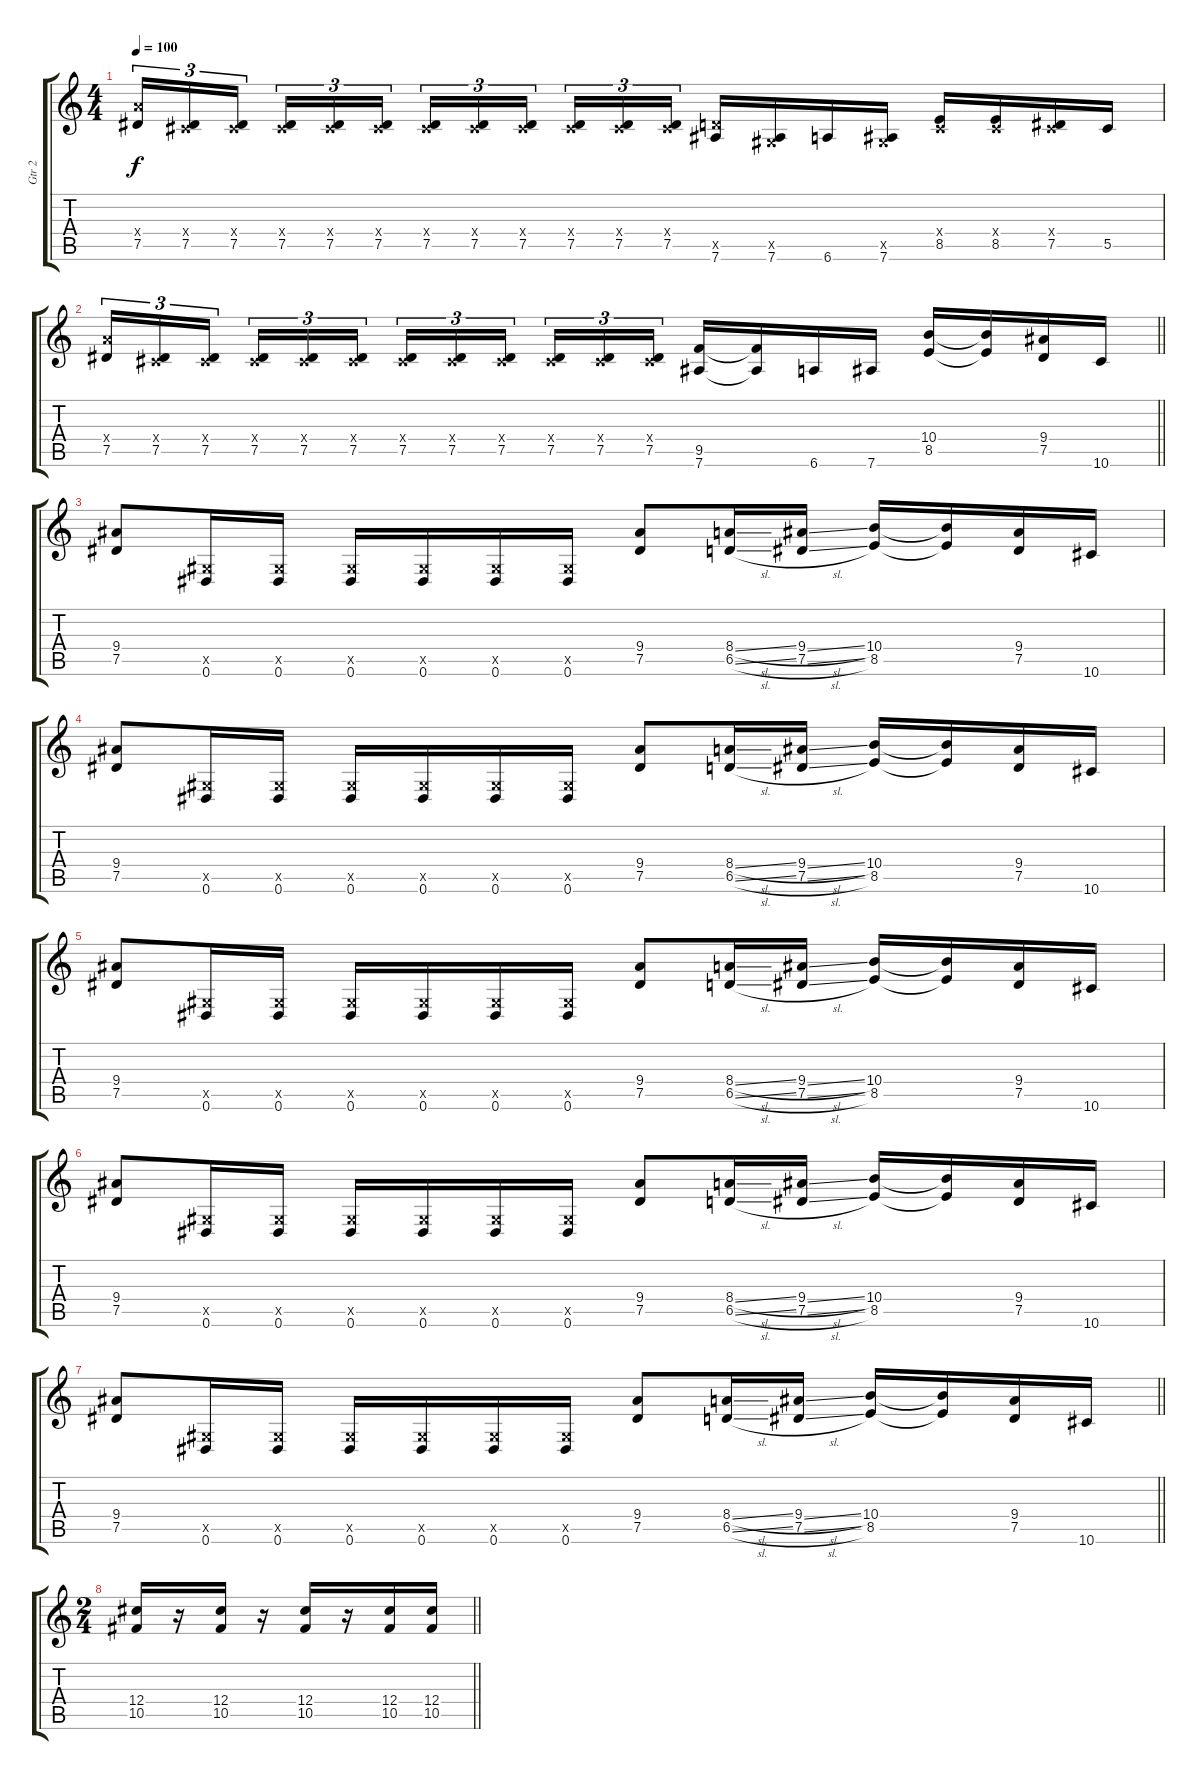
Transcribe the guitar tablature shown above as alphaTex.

\track ("Gtr 2     (Hernan)" "Gtr 2     ") {instrument overdrivenguitar}
\staff {score tabs}
\tuning (Eb4 Bb3 Gb3 Db3 Ab2 Eb2) {hide}
\ts (4 4)
\tempo 100
\clef g2
\ks c
(8.4{x} 7.5).16{tu (3 2) dy f} (0.4{x} 7.5).16{tu (3 2)} (0.4{x} 7.5).16{tu (3 2)} (0.4{x} 7.5).16{tu (3 2)} (0.4{x} 7.5).16{tu (3 2)} (0.4{x} 7.5).16{tu (3 2)} (0.4{x} 7.5).16{tu (3 2)} (0.4{x} 7.5).16{tu (3 2)} (0.4{x} 7.5).16{tu (3 2)} (0.4{x} 7.5).16{tu (3 2)} (0.4{x} 7.5).16{tu (3 2)} (0.4{x} 7.5).16{tu (3 2)} (6.5{x} 7.6).16 (0.5{x} 7.6).16 6.6.16 (0.5{x} 7.6).16 (0.4{x} 8.5).16 (0.4{x} 8.5).16 (0.4{x} 7.5).16 5.5.16 |
\barLineRight lightlight
(8.4{x} 7.5).16{tu (3 2)} (0.4{x} 7.5).16{tu (3 2)} (0.4{x} 7.5).16{tu (3 2)} (0.4{x} 7.5).16{tu (3 2)} (0.4{x} 7.5).16{tu (3 2)} (0.4{x} 7.5).16{tu (3 2)} (0.4{x} 7.5).16{tu (3 2)} (0.4{x} 7.5).16{tu (3 2)} (0.4{x} 7.5).16{tu (3 2)} (0.4{x} 7.5).16{tu (3 2)} (0.4{x} 7.5).16{tu (3 2)} (0.4{x} 7.5).16{tu (3 2)} (9.5 7.6).16 (9.5{t} 7.6{t}).16 6.6.16 7.6.16 (10.4 8.5).16 (10.4{t} 8.5{t}).16 (9.4 7.5).16 10.6.16 |
(9.4 7.5).8 (0.5{x} 0.6).16 (0.5{x} 0.6).16 (0.5{x} 0.6).16 (0.5{x} 0.6).16 (0.5{x} 0.6).16 (0.5{x} 0.6).16 (9.4 7.5).8 (8.4{sl} 6.5{sl}).16 (9.4{sl} 7.5{sl}).16 (10.4 8.5).16 (10.4{t} 8.5{t}).16 (9.4 7.5).16 10.6.16 |
(9.4 7.5).8 (0.5{x} 0.6).16 (0.5{x} 0.6).16 (0.5{x} 0.6).16 (0.5{x} 0.6).16 (0.5{x} 0.6).16 (0.5{x} 0.6).16 (9.4 7.5).8 (8.4{sl} 6.5{sl}).16 (9.4{sl} 7.5{sl}).16 (10.4 8.5).16 (10.4{t} 8.5{t}).16 (9.4 7.5).16 10.6.16 |
(9.4 7.5).8 (0.5{x} 0.6).16 (0.5{x} 0.6).16 (0.5{x} 0.6).16 (0.5{x} 0.6).16 (0.5{x} 0.6).16 (0.5{x} 0.6).16 (9.4 7.5).8 (8.4{sl} 6.5{sl}).16 (9.4{sl} 7.5{sl}).16 (10.4 8.5).16 (10.4{t} 8.5{t}).16 (9.4 7.5).16 10.6.16 |
(9.4 7.5).8 (0.5{x} 0.6).16 (0.5{x} 0.6).16 (0.5{x} 0.6).16 (0.5{x} 0.6).16 (0.5{x} 0.6).16 (0.5{x} 0.6).16 (9.4 7.5).8 (8.4{sl} 6.5{sl}).16 (9.4{sl} 7.5{sl}).16 (10.4 8.5).16 (10.4{t} 8.5{t}).16 (9.4 7.5).16 10.6.16 |
\barLineRight lightlight
(9.4 7.5).8 (0.5{x} 0.6).16 (0.5{x} 0.6).16 (0.5{x} 0.6).16 (0.5{x} 0.6).16 (0.5{x} 0.6).16 (0.5{x} 0.6).16 (9.4 7.5).8 (8.4{sl} 6.5{sl}).16 (9.4{sl} 7.5{sl}).16 (10.4 8.5).16 (10.4{t} 8.5{t}).16 (9.4 7.5).16 10.6.16 |
\ts (2 4)
\barLineRight lightlight
(12.4 10.5).16 r.16 (12.4 10.5).16 r.16 (12.4 10.5).16 r.16 (12.4 10.5).16 (12.4 10.5).16
